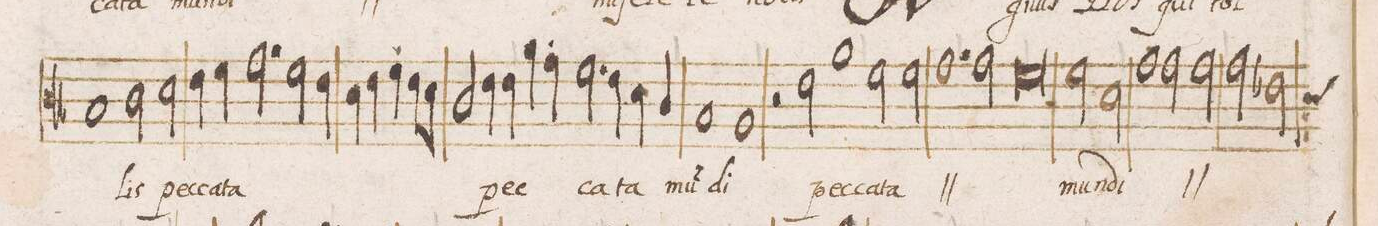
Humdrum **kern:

**kern	**text
*I"DISCANTVS	*
*clefC3	*
*k[b-]	*
*met(C|)	*
*M2/1	*
=38-	=38-
1B-	.
2c\	-lis
2d\	pec-
=39-	=39-
4e\	-ca-
4f\	.
2.g\	.
2f\	.
4e\	.
=40-	=40-
4d\	.
4e\	.
4f\	.
8e\L	.
8d\J	.
2c/	.
4e\	-ta
4e\	pec-
=41-	=41-
4a\	.
4g\	.
2.f\	-ca-
4e\	.
4d\	.
4c/	-ta
=42-	=42-
1B-	mu(n)-
1A	-di
=43-	=43-
2r	.
2e\	pec-
1a	-ca-
=44-	=44-
2f\	-ta
*	*ij
2f\	pec-
1.g	-ca-
=45-	=45-
2g\	.
0f	-ta
*	*Xij
=46-	=46-
2f\	mun-
2d\	-di
=47-	=47-
*	*ij
1g	pec-
2g\	ca-
2g\	.
=48-	=48-
2g\	.
2e-X\	-ta
*custos:d	*
*-	*-
